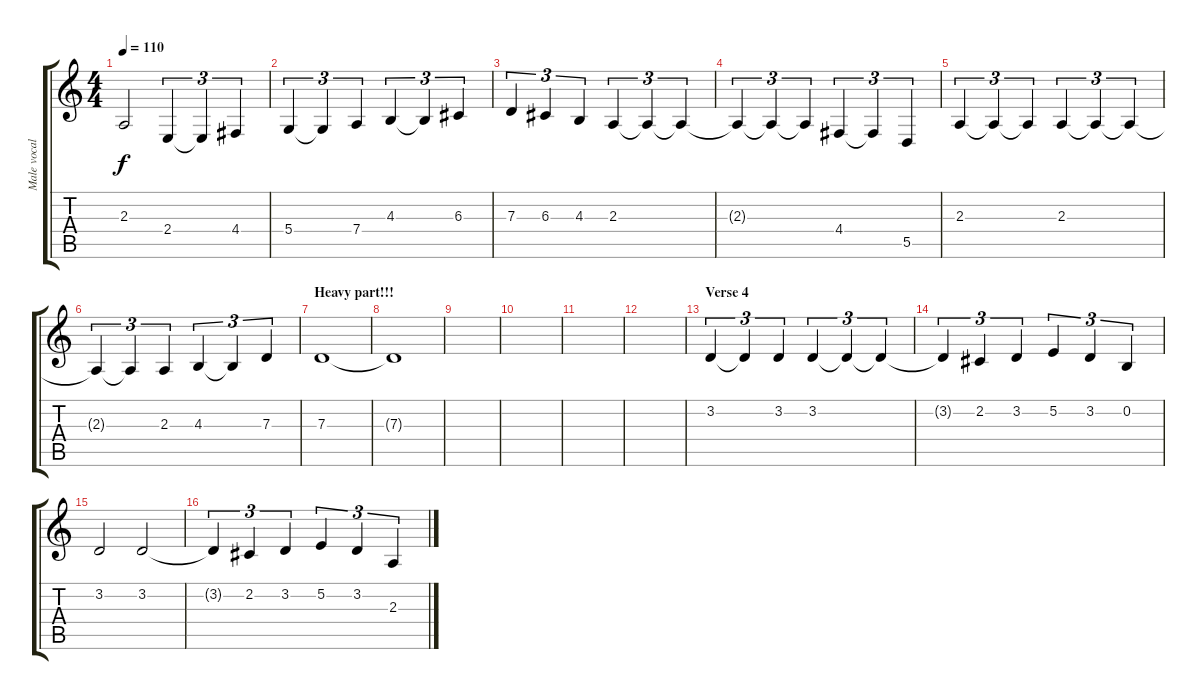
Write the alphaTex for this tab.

\track ("Male vocals" "Male vocal") {instrument lead6voice}
\staff {score tabs}
\tuning (E4 B3 G3 D3 A2 E2) {hide}
\ts (4 4)
\tempo 110
\clef g2
\ks c
2.3.2{dy f} 2.4.4{tu (3 2)} 2.4{t}.4{tu (3 2)} 4.4.4{tu (3 2)} |
5.4.4{tu (3 2)} 5.4{t}.4{tu (3 2)} 7.4.4{tu (3 2)} 4.3.4{tu (3 2)} 4.3{t}.4{tu (3 2)} 6.3.4{tu (3 2)} |
7.3.4{tu (3 2)} 6.3.4{tu (3 2)} 4.3.4{tu (3 2)} 2.3.4{tu (3 2)} 2.3{t}.4{tu (3 2)} 2.3{t}.4{tu (3 2)} |
2.3{t}.4{tu (3 2)} 2.3{t}.4{tu (3 2)} 2.3{t}.4{tu (3 2)} 4.4.4{tu (3 2)} 4.4{t}.4{tu (3 2)} 5.5.4{tu (3 2)} |
2.3.4{tu (3 2)} 2.3{t}.4{tu (3 2)} 2.3{t}.4{tu (3 2)} 2.3.4{tu (3 2)} 2.3{t}.4{tu (3 2)} 2.3{t}.4{tu (3 2)} |
2.3{t}.4{tu (3 2)} 2.3{t}.4{tu (3 2)} 2.3.4{tu (3 2)} 4.3.4{tu (3 2)} 4.3{t}.4{tu (3 2)} 7.3.4{tu (3 2)} |
\section ("" "Heavy part!!!")
7.3.1 |
7.3{t}.1 |
|
|
|
|
\section ("" "Verse 4")
3.2.4{tu (3 2)} 3.2{t}.4{tu (3 2)} 3.2.4{tu (3 2)} 3.2.4{tu (3 2)} 3.2{t}.4{tu (3 2)} 3.2{t}.4{tu (3 2)} |
3.2{t}.4{tu (3 2)} 2.2.4{tu (3 2)} 3.2.4{tu (3 2)} 5.2.4{tu (3 2)} 3.2.4{tu (3 2)} 0.2.4{tu (3 2)} |
3.2.2 3.2.2 |
3.2{t}.4{tu (3 2)} 2.2.4{tu (3 2)} 3.2.4{tu (3 2)} 5.2.4{tu (3 2)} 3.2.4{tu (3 2)} 2.3.4{tu (3 2)}
